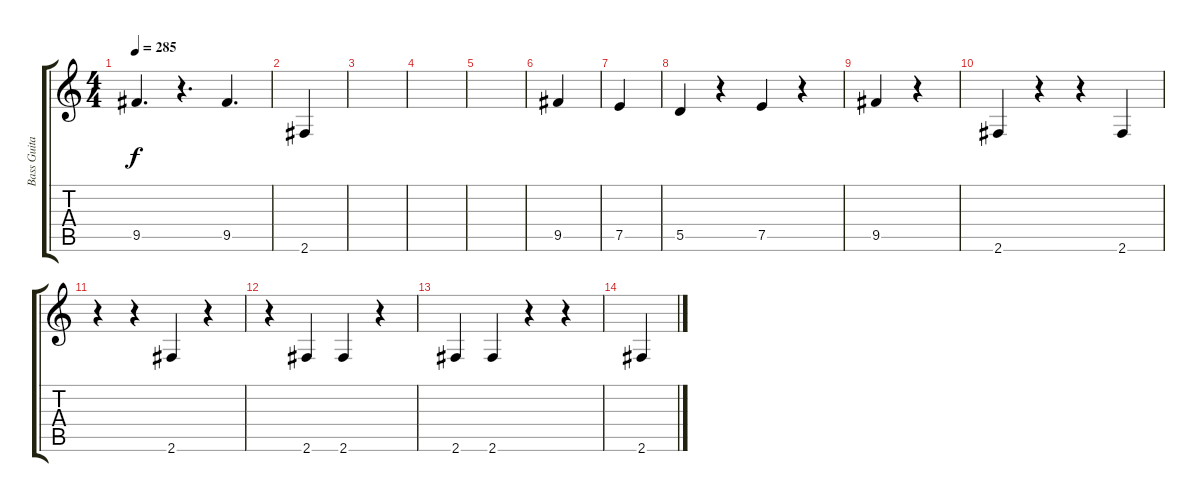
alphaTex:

\track ("Bass Guitar" "Bass Guita") {instrument electricbassfinger}
\staff {score tabs}
\tuning (E4 B3 G3 D3 A2 E2) {hide}
\ts (4 4)
\tempo 285
\clef g2
\ks c
9.5.4{d dy f} r.4{d} 9.5.4{d} |
2.6.4 |
|
|
|
9.5.4 |
7.5.4 |
5.5.4 r.4 7.5.4 r.4 |
9.5.4 r.4 |
2.6.4 r.4 r.4 2.6.4 |
r.4 r.4 2.6.4 r.4 |
r.4 2.6.4 2.6.4 r.4 |
2.6.4 2.6.4 r.4 r.4 |
2.6.4
